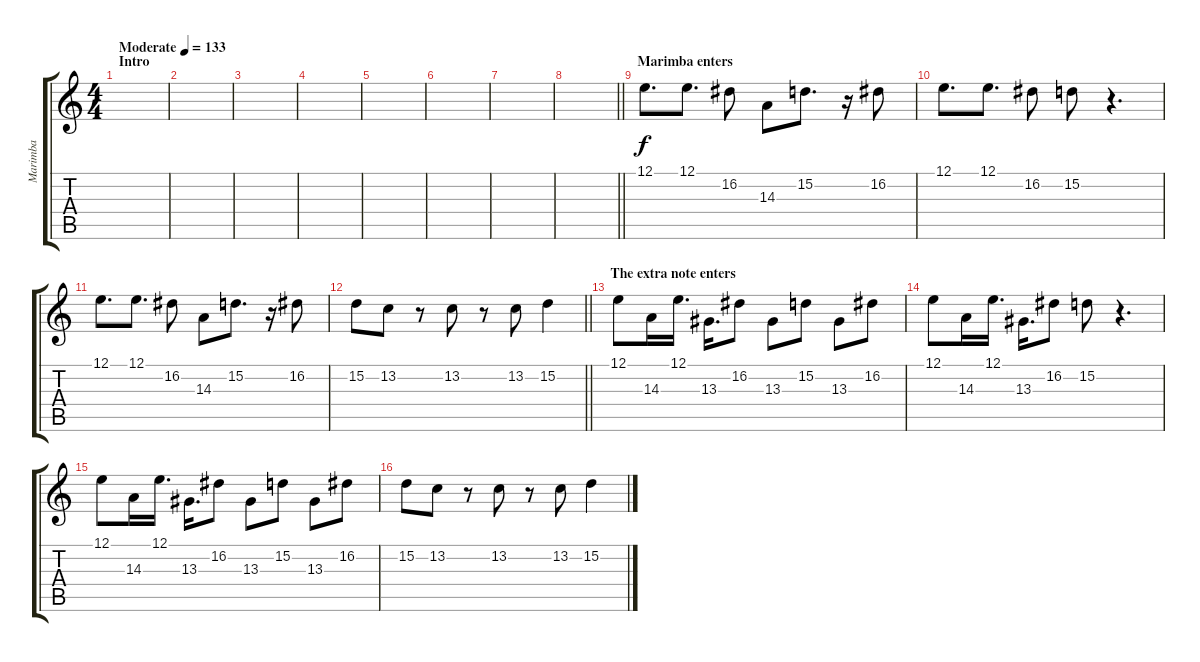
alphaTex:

\track ("Marimba" "Marimba") {instrument marimba}
\staff {score tabs}
\tuning (E4 B3 G3 D3 A2 E2) {hide}
\ts (4 4)
\section ("" "Intro")
\tempo (133 "Moderate")
\clef g2
\ks c
|
|
|
|
|
|
|
\barLineRight lightlight
|
\section ("" "Marimba enters")
12.1.8{d} 12.1.8{d} 16.2.8 14.3.8 15.2.8{d} r.16 16.2.8 |
12.1.8{d} 12.1.8{d} 16.2.8 15.2.8 r.4{d} |
12.1.8{d} 12.1.8{d} 16.2.8 14.3.8 15.2.8{d} r.16 16.2.8 |
\barLineRight lightlight
15.2.8 13.2.8 r.8 13.2.8 r.8 13.2.8 15.2.4 |
\section ("" "The extra note enters")
12.1.8 14.3.16 12.1.16{d} 13.3.16{d} 16.2.8 13.3.8 15.2.8 13.3.8 16.2.8 |
12.1.8 14.3.16 12.1.16{d} 13.3.16{d} 16.2.8 15.2.8 r.4{d} |
12.1.8 14.3.16 12.1.16{d} 13.3.16{d} 16.2.8 13.3.8 15.2.8 13.3.8 16.2.8 |
15.2.8 13.2.8 r.8 13.2.8 r.8 13.2.8 15.2.4
